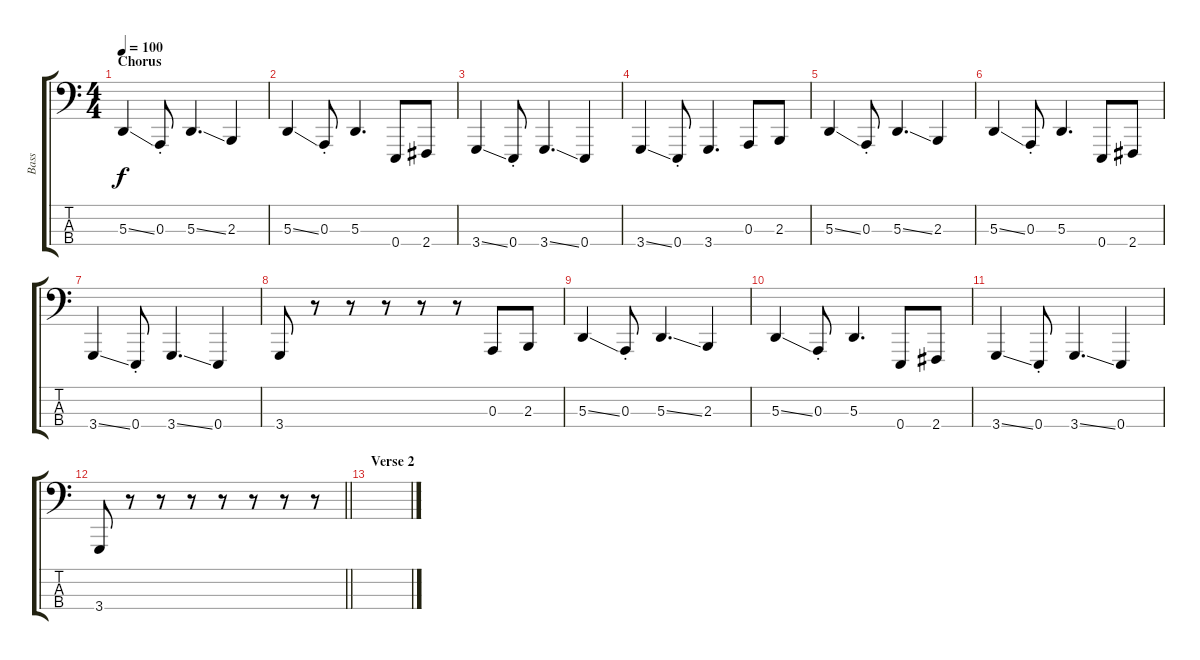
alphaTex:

\track ("Bass" "Bass") {instrument lead1square}
\staff {score tabs}
\tuning (G2 D2 A1 E1) {hide}
\ts (4 4)
\section ("" "Chorus")
\tempo 100
\clef f4
\ks c
5.3{ss}.4{dy f} 0.3{st}.8 5.3{ss}.4{d} 2.3.4 |
5.3{ss}.4 0.3{st}.8 5.3.4{d} 0.4.8 2.4.8 |
3.4{ss}.4 0.4{st}.8 3.4{ss}.4{d} 0.4.4 |
3.4{ss}.4 0.4{st}.8 3.4.4{d} 0.3.8 2.3.8 |
5.3{ss}.4 0.3{st}.8 5.3{ss}.4{d} 2.3.4 |
5.3{ss}.4 0.3{st}.8 5.3.4{d} 0.4.8 2.4.8 |
3.4{ss}.4 0.4{st}.8 3.4{ss}.4{d} 0.4.4 |
3.4.8 r.8 r.8 r.8 r.8 r.8 0.3.8 2.3.8 |
5.3{ss}.4 0.3{st}.8 5.3{ss}.4{d} 2.3.4 |
5.3{ss}.4 0.3{st}.8 5.3.4{d} 0.4.8 2.4.8 |
3.4{ss}.4 0.4{st}.8 3.4{ss}.4{d} 0.4.4 |
\barLineRight lightlight
3.4.8 r.8 r.8 r.8 r.8 r.8 r.8 r.8 |
\section ("" "Verse 2")
